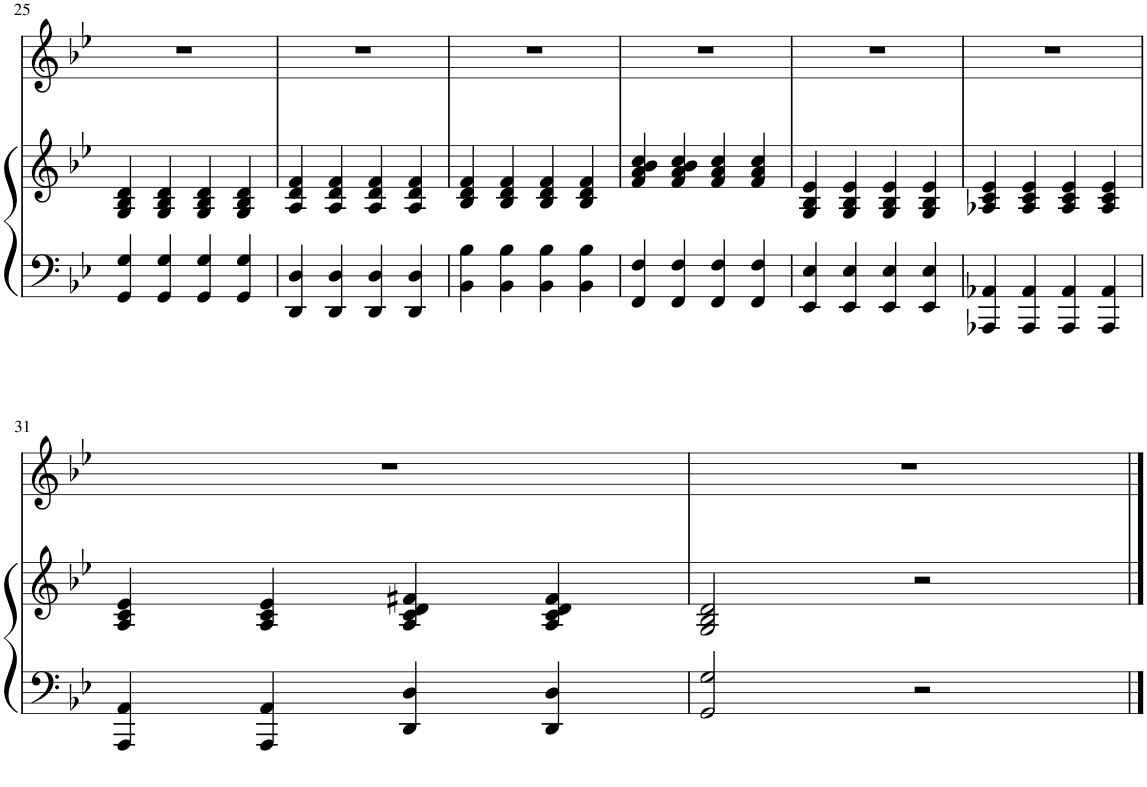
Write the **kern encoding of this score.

**kern	**kern	**kern
*part1	*part1	*part1
*staff3	*staff2	*staff1
*I"Piano	*	*
*I'Pia.	*	*
!!LO:PB:g=z
*clefF4	*clefG2	*clefG2
*k[b-e-]	*k[b-e-]	*k[b-e-]
*M4/4	*M4/4	*M4/4
*met(c)	*met(c)	*met(c)
=25	=25	=25
4GG/ 4G/	4G/ 4B-/ 4d/	1r
4GG/ 4G/	4G/ 4B-/ 4d/	.
4GG/ 4G/	4G/ 4B-/ 4d/	.
4GG/ 4G/	4G/ 4B-/ 4d/	.
=26	=26	=26
4DD/ 4D/	4A/ 4d/ 4f/	1r
4DD/ 4D/	4A/ 4d/ 4f/	.
4DD/ 4D/	4A/ 4d/ 4f/	.
4DD/ 4D/	4A/ 4d/ 4f/	.
=27	=27	=27
4BB-\ 4B-\	4B-/ 4d/ 4f/	1r
4BB-\ 4B-\	4B-/ 4d/ 4f/	.
4BB-\ 4B-\	4B-/ 4d/ 4f/	.
4BB-\ 4B-\	4B-/ 4d/ 4f/	.
=28	=28	=28
4FF/ 4F/	4f/ 4a/ 4b-/ 4cc/	1r
4FF/ 4F/	4f/ 4a/ 4b-/ 4cc/	.
4FF/ 4F/	4f/ 4a/ 4cc/	.
4FF/ 4F/	4f/ 4a/ 4cc/	.
=29	=29	=29
4EE-/ 4E-/	4G/ 4B-/ 4e-/	1r
4EE-/ 4E-/	4G/ 4B-/ 4e-/	.
4EE-/ 4E-/	4G/ 4B-/ 4e-/	.
4EE-/ 4E-/	4G/ 4B-/ 4e-/	.
=30	=30	=30
4AAA-X/ 4AA-X/	4A-X/ 4c/ 4e-/	1r
4AAA-/ 4AA-/	4A-/ 4c/ 4e-/	.
4AAA-/ 4AA-/	4A-/ 4c/ 4e-/	.
4AAA-/ 4AA-/	4A-/ 4c/ 4e-/	.
!!LO:LB:g=z
=31	=31	=31
4AAA/ 4AA/	4A/ 4c/ 4e-/	1r
4AAA/ 4AA/	4A/ 4c/ 4e-/	.
4DD/ 4D/	4A/ 4c/ 4d/ 4f#X/	.
4DD/ 4D/	4A/ 4c/ 4d/ 4f#/	.
=32	=32	=32
2GG/ 2G/	2G/ 2B-/ 2d/	1r
2r	2r	.
==	==	==
*-	*-	*-
